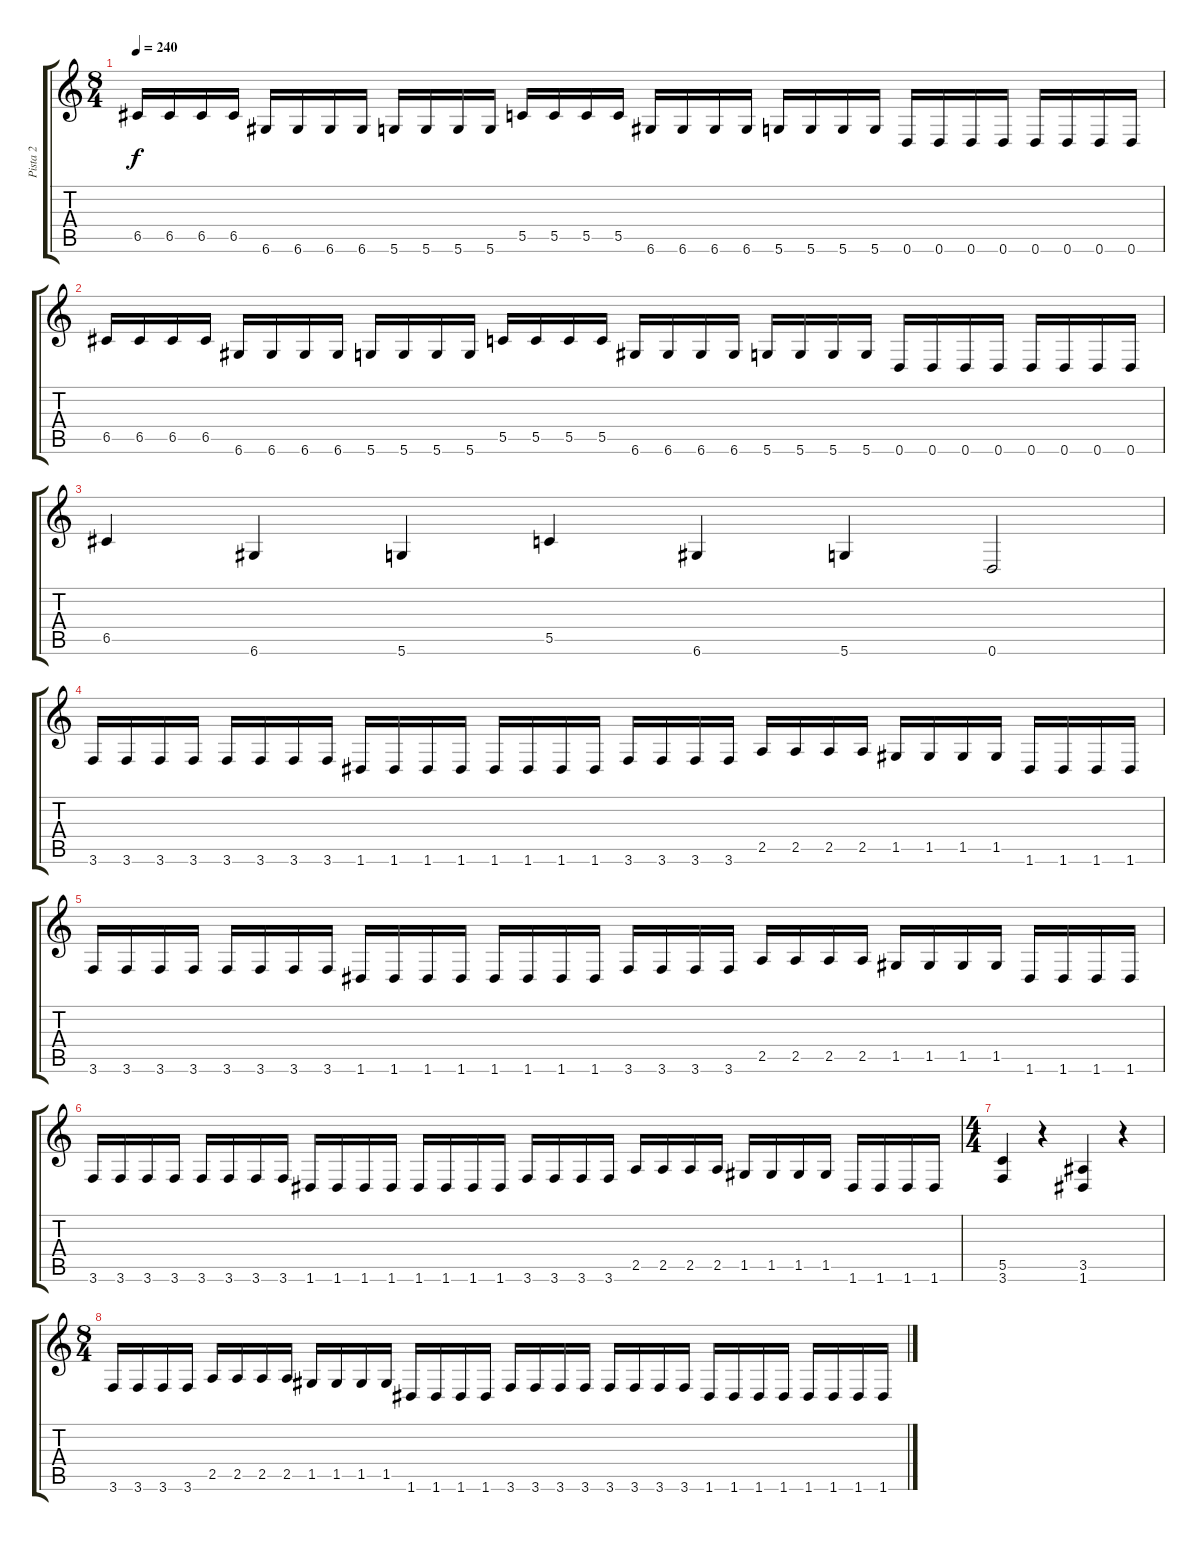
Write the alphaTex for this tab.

\track ("Pista 2" "Pista 2") {instrument distortionguitar}
\staff {score tabs}
\tuning (D4 A3 F3 C3 G2 D2) {hide}
\ts (8 4)
\tempo 240
\clef g2
\ks c
6.5.16{dy f} 6.5.16 6.5.16 6.5.16 6.6.16 6.6.16 6.6.16 6.6.16 5.6.16 5.6.16 5.6.16 5.6.16 5.5.16 5.5.16 5.5.16 5.5.16 6.6.16 6.6.16 6.6.16 6.6.16 5.6.16 5.6.16 5.6.16 5.6.16 0.6.16 0.6.16 0.6.16 0.6.16 0.6.16 0.6.16 0.6.16 0.6.16 |
6.5.16 6.5.16 6.5.16 6.5.16 6.6.16 6.6.16 6.6.16 6.6.16 5.6.16 5.6.16 5.6.16 5.6.16 5.5.16 5.5.16 5.5.16 5.5.16 6.6.16 6.6.16 6.6.16 6.6.16 5.6.16 5.6.16 5.6.16 5.6.16 0.6.16 0.6.16 0.6.16 0.6.16 0.6.16 0.6.16 0.6.16 0.6.16 |
6.5.4 6.6.4 5.6.4 5.5.4 6.6.4 5.6.4 0.6.2 |
3.6.16 3.6.16 3.6.16 3.6.16 3.6.16 3.6.16 3.6.16 3.6.16 1.6.16 1.6.16 1.6.16 1.6.16 1.6.16 1.6.16 1.6.16 1.6.16 3.6.16 3.6.16 3.6.16 3.6.16 2.5.16 2.5.16 2.5.16 2.5.16 1.5.16 1.5.16 1.5.16 1.5.16 1.6.16 1.6.16 1.6.16 1.6.16 |
3.6.16 3.6.16 3.6.16 3.6.16 3.6.16 3.6.16 3.6.16 3.6.16 1.6.16 1.6.16 1.6.16 1.6.16 1.6.16 1.6.16 1.6.16 1.6.16 3.6.16 3.6.16 3.6.16 3.6.16 2.5.16 2.5.16 2.5.16 2.5.16 1.5.16 1.5.16 1.5.16 1.5.16 1.6.16 1.6.16 1.6.16 1.6.16 |
3.6.16 3.6.16 3.6.16 3.6.16 3.6.16 3.6.16 3.6.16 3.6.16 1.6.16 1.6.16 1.6.16 1.6.16 1.6.16 1.6.16 1.6.16 1.6.16 3.6.16 3.6.16 3.6.16 3.6.16 2.5.16 2.5.16 2.5.16 2.5.16 1.5.16 1.5.16 1.5.16 1.5.16 1.6.16 1.6.16 1.6.16 1.6.16 |
\ts (4 4)
(5.5 3.6).4 r.4 (3.5 1.6).4 r.4 |
\ts (8 4)
3.6.16 3.6.16 3.6.16 3.6.16 2.5.16 2.5.16 2.5.16 2.5.16 1.5.16 1.5.16 1.5.16 1.5.16 1.6.16 1.6.16 1.6.16 1.6.16 3.6.16 3.6.16 3.6.16 3.6.16 3.6.16 3.6.16 3.6.16 3.6.16 1.6.16 1.6.16 1.6.16 1.6.16 1.6.16 1.6.16 1.6.16 1.6.16
